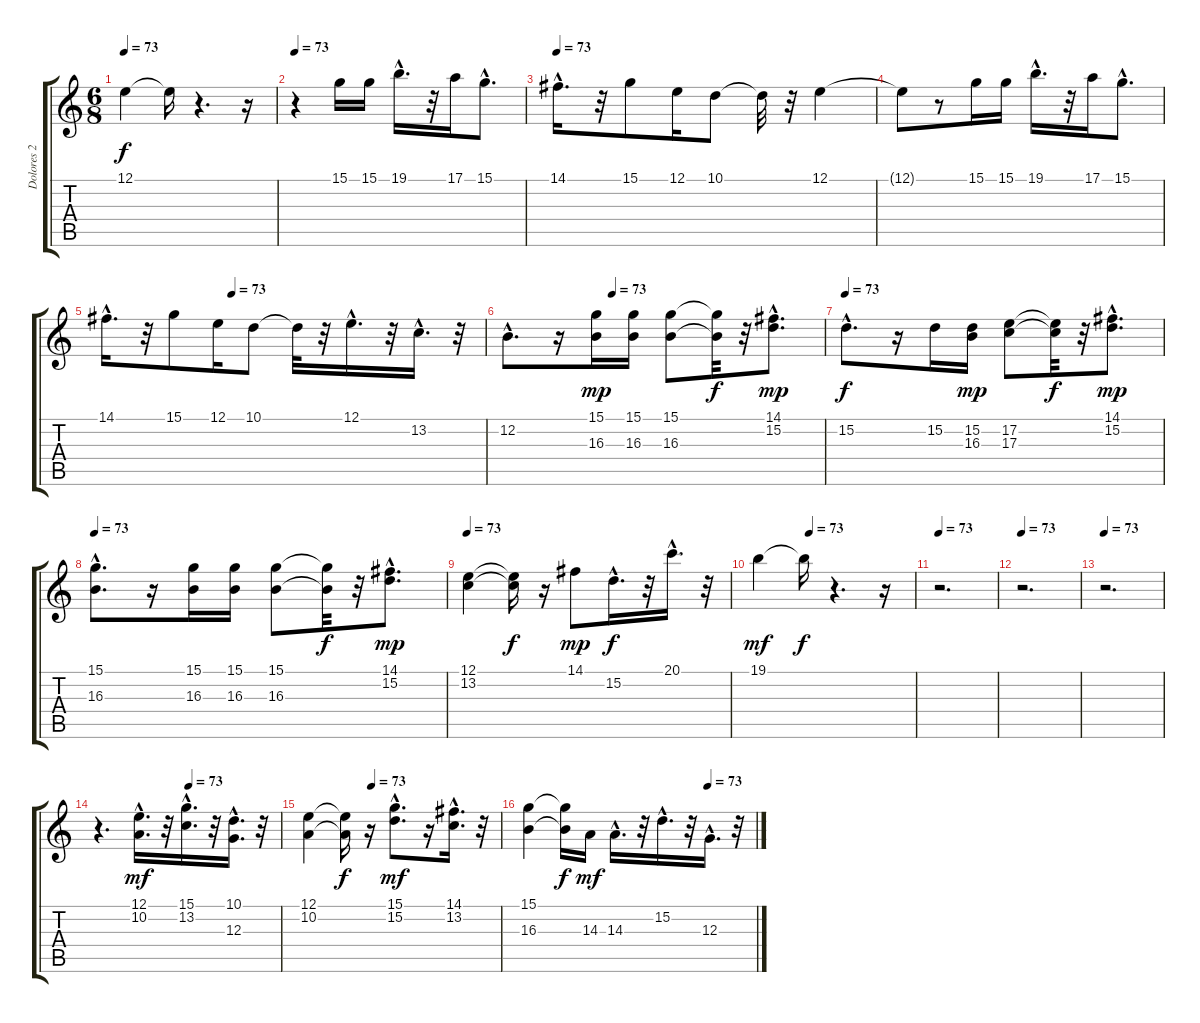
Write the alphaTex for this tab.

\track ("Dolores 2" "Dolores 2") {instrument pad3polysynth}
\staff {score tabs}
\tuning (E4 B3 G3 D3 A2 E2) {hide}
\ts (6 8)
\tempo 73
\clef g2
\ks c
12.1.4{dy f} 12.1{t}.16 r.4{d} r.16 |
\tempo 73
r.4 15.1.16 15.1.16 19.1{hac}.16{d} r.32 17.1.16 15.1{hac}.8{d} |
\tempo 73
14.1{hac}.16{d} r.32 15.1.8 12.1.16 10.1.8 10.1{t}.32 r.32 12.1.4 |
12.1{t}.8 r.8 15.1.16 15.1.16 19.1{hac}.16{d} r.32 17.1.16 15.1{hac}.8{d} |
\tempo (73 0.3333333333333333)
14.1{hac}.16{d} r.32 15.1.8 12.1.16 10.1.8 10.1{t}.32 r.32 12.1{hac}.16{d} r.32 13.2{hac}.16{d} r.32 |
\tempo (73 0.3333333333333333)
12.2{hac}.8{d} r.16 (15.1 16.3).16{dy mp} (15.1 16.3).16 (15.1 16.3).8 (15.1{t} 16.3{t}).32{dy f} r.32 (14.1{hac} 15.2{hac}).8{d dy mp} |
\tempo 73
15.2{hac}.8{d dy f} r.16 15.2.16 (15.2 16.3).16{dy mp} (17.2 17.3).8 (17.2{t} 17.3{t}).32{dy f} r.32 (14.1{hac} 15.2{hac}).8{d dy mp} |
\tempo 73
(15.1{hac} 16.3{hac}).8{d} r.16 (15.1 16.3).16 (15.1 16.3).16 (15.1 16.3).8 (15.1{t} 16.3{t}).32{dy f} r.32 (14.1{hac} 15.2{hac}).8{d dy mp} |
\tempo 73
(12.1 13.2).4 (12.1{t} 13.2{t}).16{dy f} r.16 14.1.8{dy mp} 15.2{hac}.16{d dy f} r.32 20.1{hac}.16{d} r.32 |
\tempo (73 0.3333333333333333)
19.1.4{dy mf} 19.1{t}.16{dy f} r.4{d} r.16 |
\tempo 73
r.2{d} |
\tempo 73
r.2{d} |
\tempo 73
r.2{d} |
\tempo (73 0.5)
r.4{d} (12.1{hac} 10.2{hac}).16{d dy mf} r.32 (15.1{hac} 13.2{hac}).16{d} r.32 (10.1{hac} 12.3{hac}).16{d} r.32 |
\tempo (73 0.3333333333333333)
(12.1 10.2).4 (12.1{t} 10.2{t}).16{dy f} r.16 (15.1{hac} 15.2{hac}).8{d dy mf} r.16 (14.1{hac} 13.2{hac}).16{d} r.32 |
\tempo (73 0.7916666666666666)
(15.1 16.3).4 (15.1{t} 16.3{t}).16{dy f} 14.3.16{dy mf} 14.3{hac}.16{d} r.32 15.2{hac}.16{d} r.32 12.3{hac}.16{d} r.32
